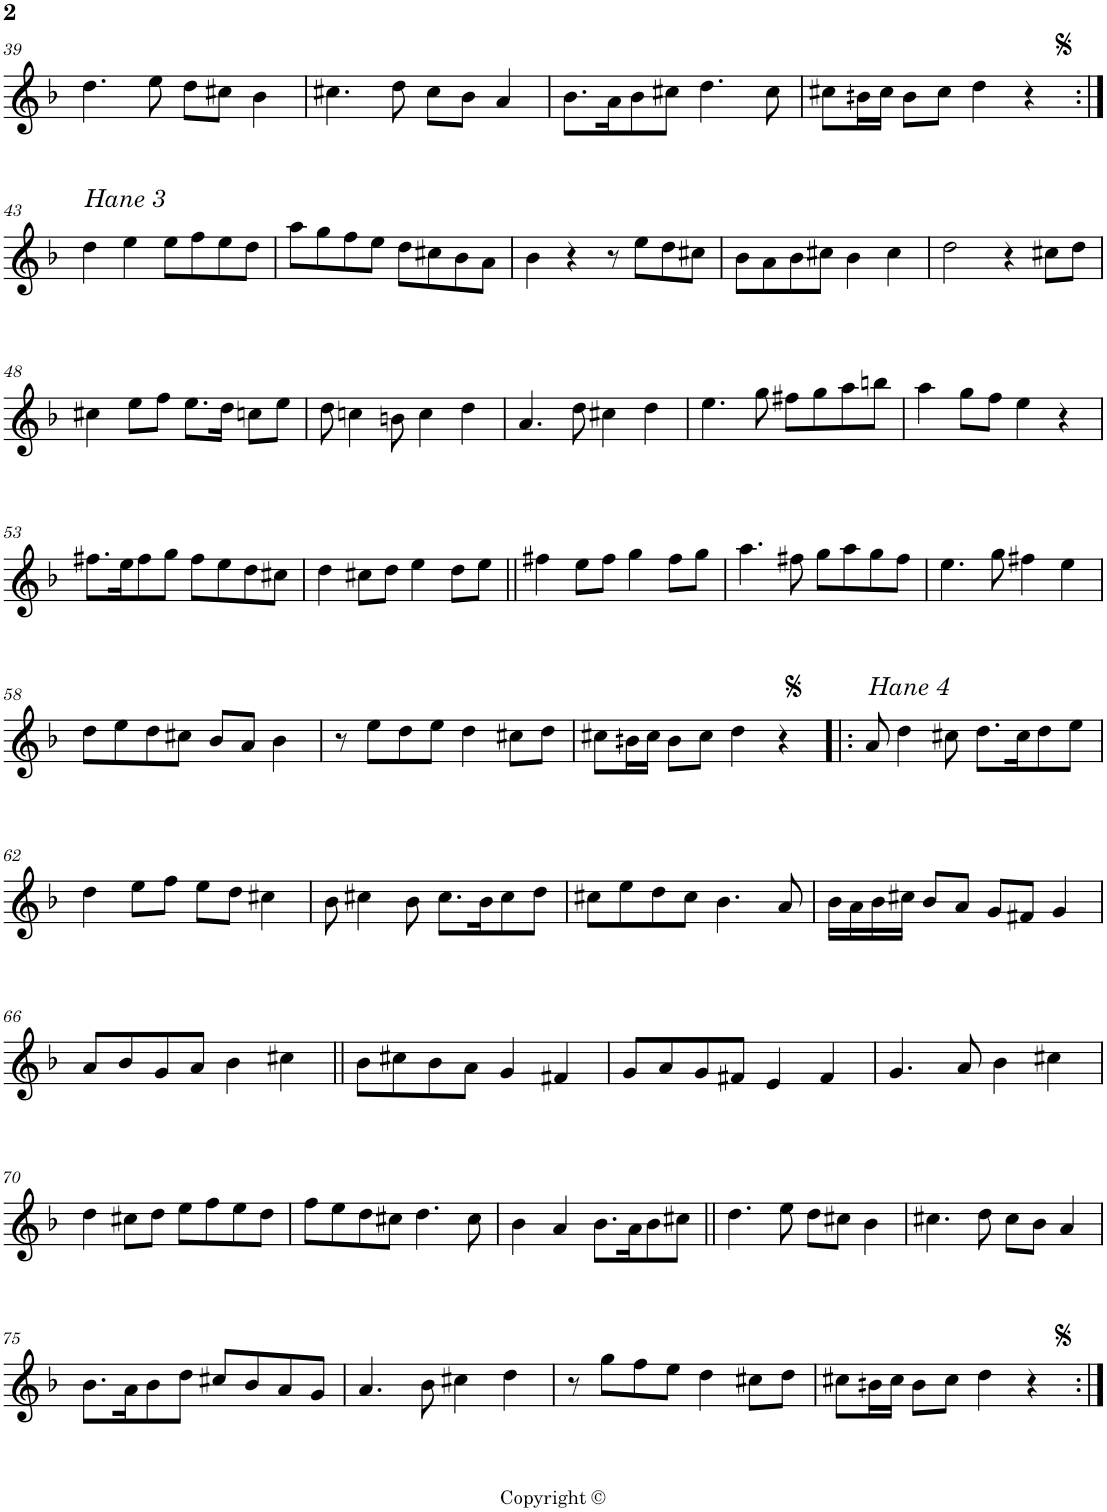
**kern
*part1
*staff1
*I"Piano
*I'Pno
!!LO:PB:g=z
*clefG2
*k[b-]
*F:
*M4/4
*met(c)
=39
4.dd\
8ee\
8dd\L
8cc#X\J
4b-\
=40
4.cc#X\
8dd\
8cc#\L
8b-\J
4a/
=41
8.b-\L
16a\K
8b-\
8cc#X\J
4.dd\
8cc#\
=42
8cc#X\L
16bn\L
16cc#\JJ
8b\L
8cc#\J
4dd\
4r
!!LO:LB:g=z
=43:|!
!LO:TX:a:i:t=Hane 3
4dd\
4ee\
8ee\L
8ff\
8ee\
8dd\J
=44
8aa\L
8gg\
8ff\
8ee\J
8dd\L
8cc#X\
8b-\
8a\J
=45
4b-\
4r
8r
8ee\L
8dd\
8cc#X\J
=46
8b-\L
8a\
8b-\
8cc#X\J
4b-\
4cc#\
=47
2dd\
4r
8cc#X\L
8dd\J
!!LO:LB:g=z
=48
4cc#X\
8ee\L
8ff\J
8.ee\L
16dd\Jk
8ccn\L
8ee\J
=49
8dd\
4ccn\
8bn\
4cc\
4dd\
=50
4.a/
8dd\
4cc#X\
4dd\
=51
4.ee\
8gg\
8ff#X\L
8gg\
8aa\
8bbn\J
=52
4aa\
8gg\L
8ff\J
4ee\
4r
!!LO:LB:g=z
=53
8.ff#X\L
16ee\K
8ff#\
8gg\J
8ff#\L
8ee\
8dd\
8cc#X\J
=54
4dd\
8cc#X\L
8dd\J
4ee\
8dd\L
8ee\J
=55||
4ff#X\
8ee\L
8ff#\J
4gg\
8ff#\L
8gg\J
=56
4.aa\
8ff#X\
8gg\L
8aa\
8gg\
8ff#\J
=57
4.ee\
8gg\
4ff#X\
4ee\
!!LO:LB:g=z
=58
8dd\L
8ee\
8dd\
8cc#X\J
8b-/L
8a/J
4b-\
=59
8r
8ee\L
8dd\
8ee\J
4dd\
8cc#X\L
8dd\J
=60
8cc#X\L
16bn\L
16cc#\JJ
8b\L
8cc#\J
4dd\
4r
=61!|:
!LO:TX:a:i:t=Hane 4
8a/
4dd\
8cc#X\
8.dd\L
16cc#\K
8dd\
8ee\J
!!LO:LB:g=z
=62
4dd\
8ee\L
8ff\J
8ee\L
8dd\J
4cc#X\
=63
8b-\
4cc#X\
8b-\
8.cc#\L
16b-\K
8cc#\
8dd\J
=64
8cc#X\L
8ee\
8dd\
8cc#\J
4.b-\
8a/
=65
16b-\LL
16a\
16b-\
16cc#X\JJ
8b-/L
8a/J
8g/L
8f#X/J
4g/
!!LO:LB:g=z
=66
8a/L
8b-/
8g/
8a/J
4b-\
4cc#X\
=67||
8b-\L
8cc#X\
8b-\
8a\J
4g/
4f#X/
=68
8g/L
8a/
8g/
8f#X/J
4e/
4f#/
=69
4.g/
8a/
4b-\
4cc#X\
!!LO:LB:g=z
=70
4dd\
8cc#X\L
8dd\J
8ee\L
8ff\
8ee\
8dd\J
=71
8ff\L
8ee\
8dd\
8cc#X\J
4.dd\
8cc#\
=72
4b-\
4a/
8.b-\L
16a\K
8b-\
8cc#X\J
=73||
4.dd\
8ee\
8dd\L
8cc#X\J
4b-\
=74
4.cc#X\
8dd\
8cc#\L
8b-\J
4a/
!!LO:LB:g=z
=75
8.b-\L
16a\K
8b-\
8dd\J
8cc#X/L
8b-/
8a/
8g/J
=76
4.a/
8b-\
4cc#X\
4dd\
=77
8r
8gg\L
8ff\
8ee\J
4dd\
8cc#X\L
8dd\J
=78
8cc#X\L
16bn\L
16cc#\JJ
8b\L
8cc#\J
4dd\
4r
=:|!
*-
